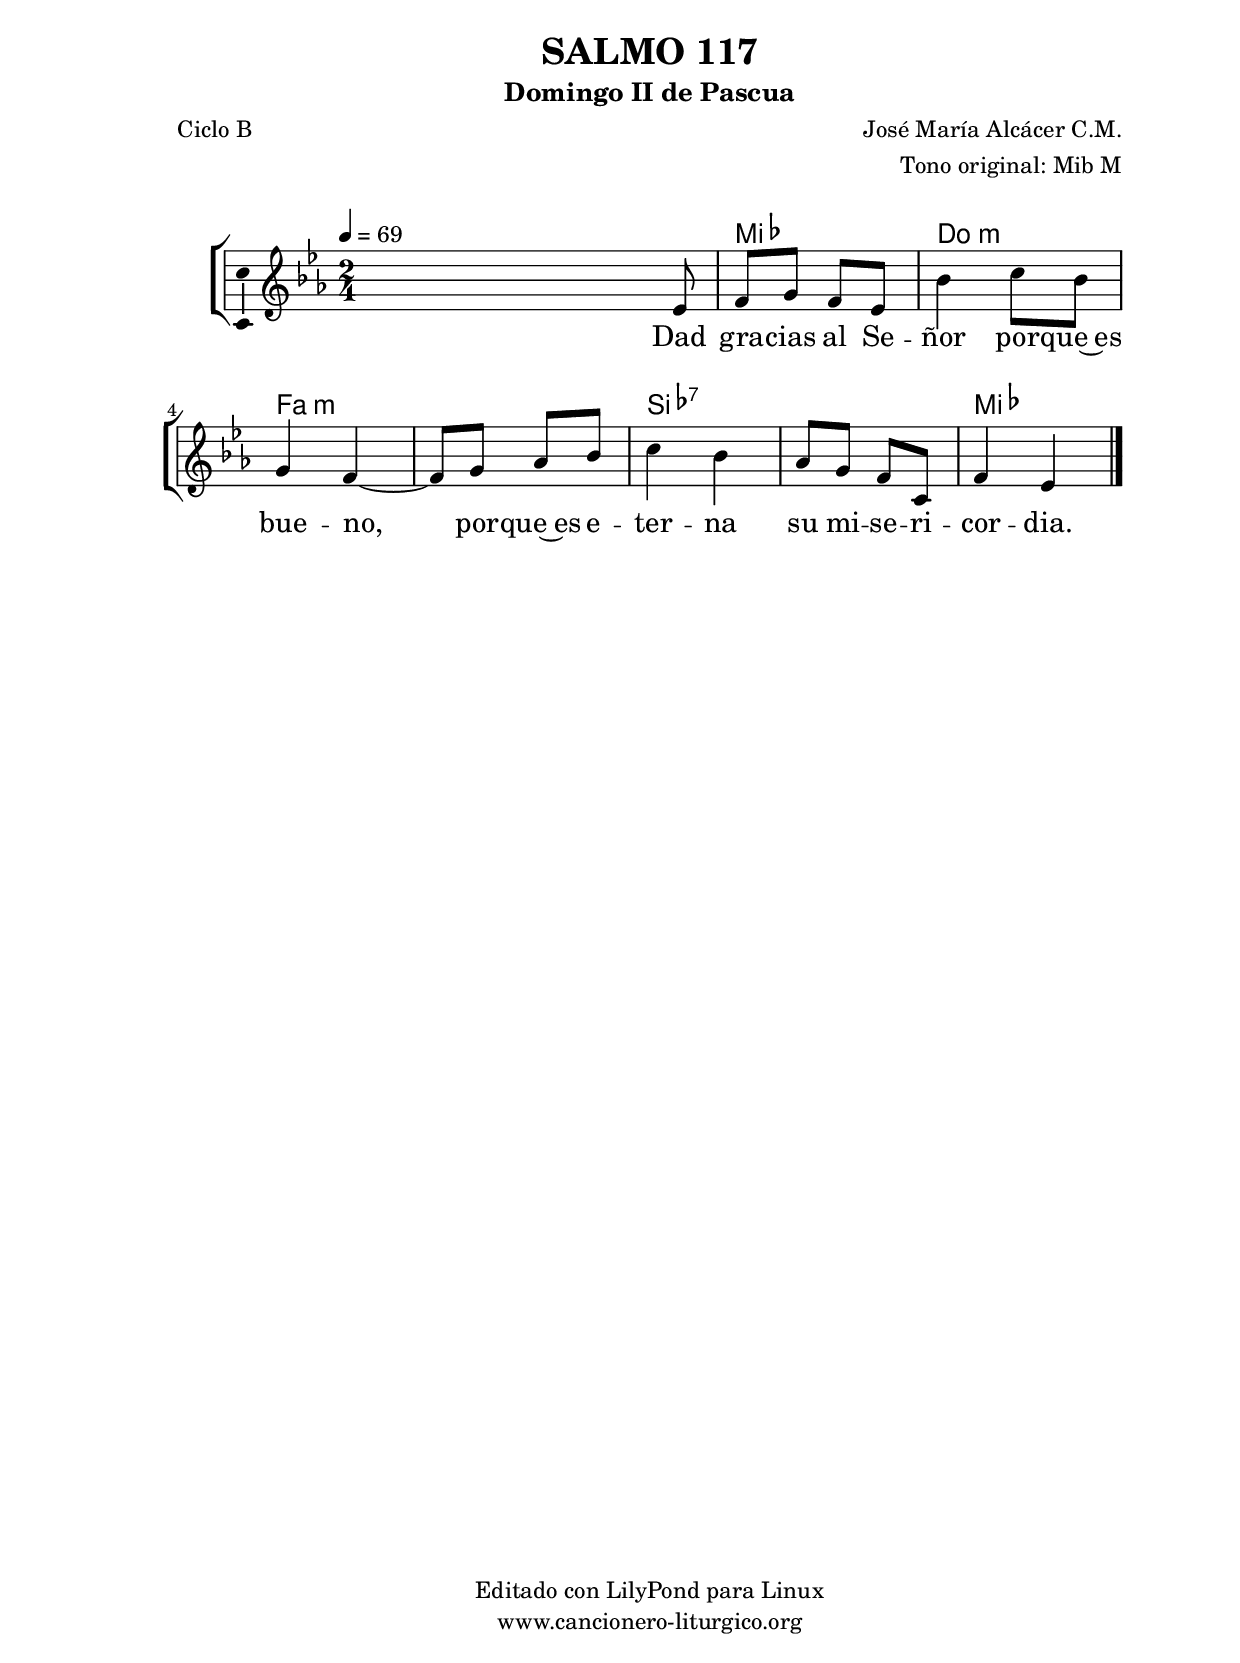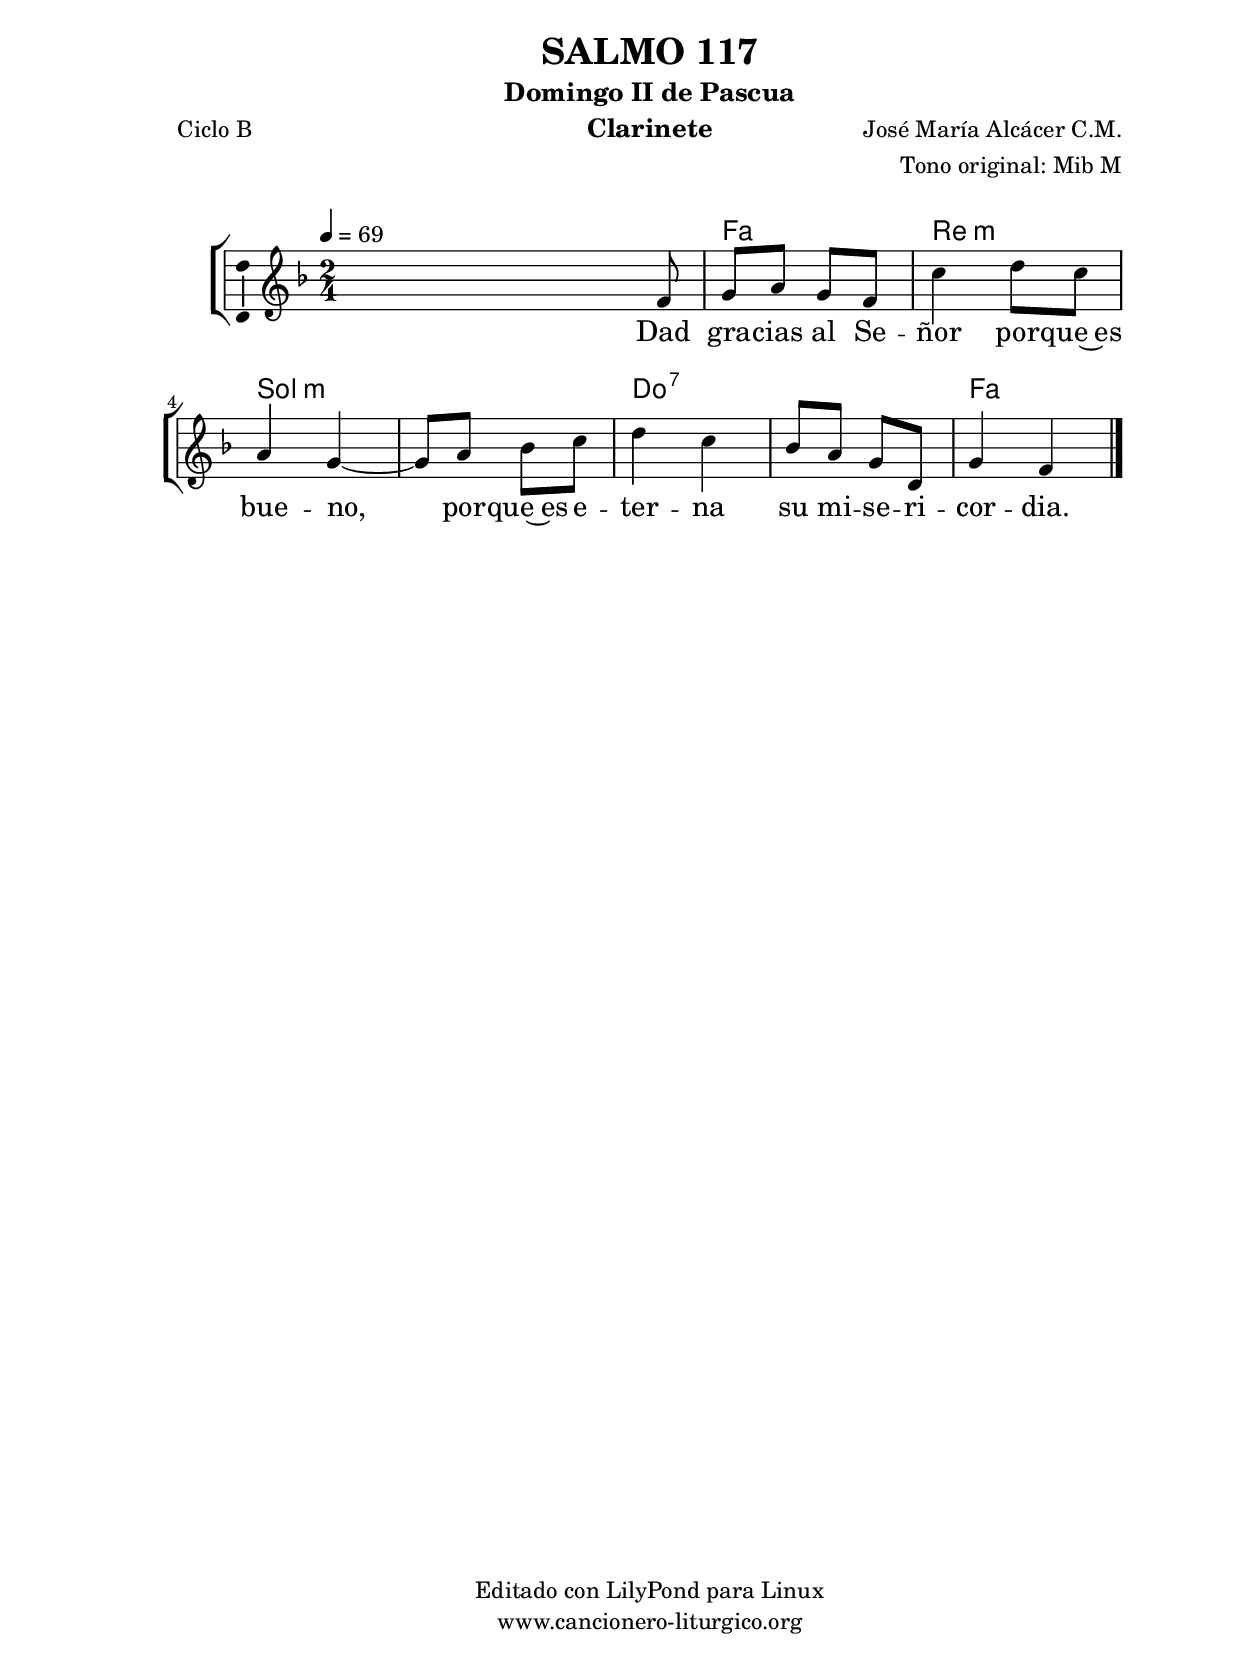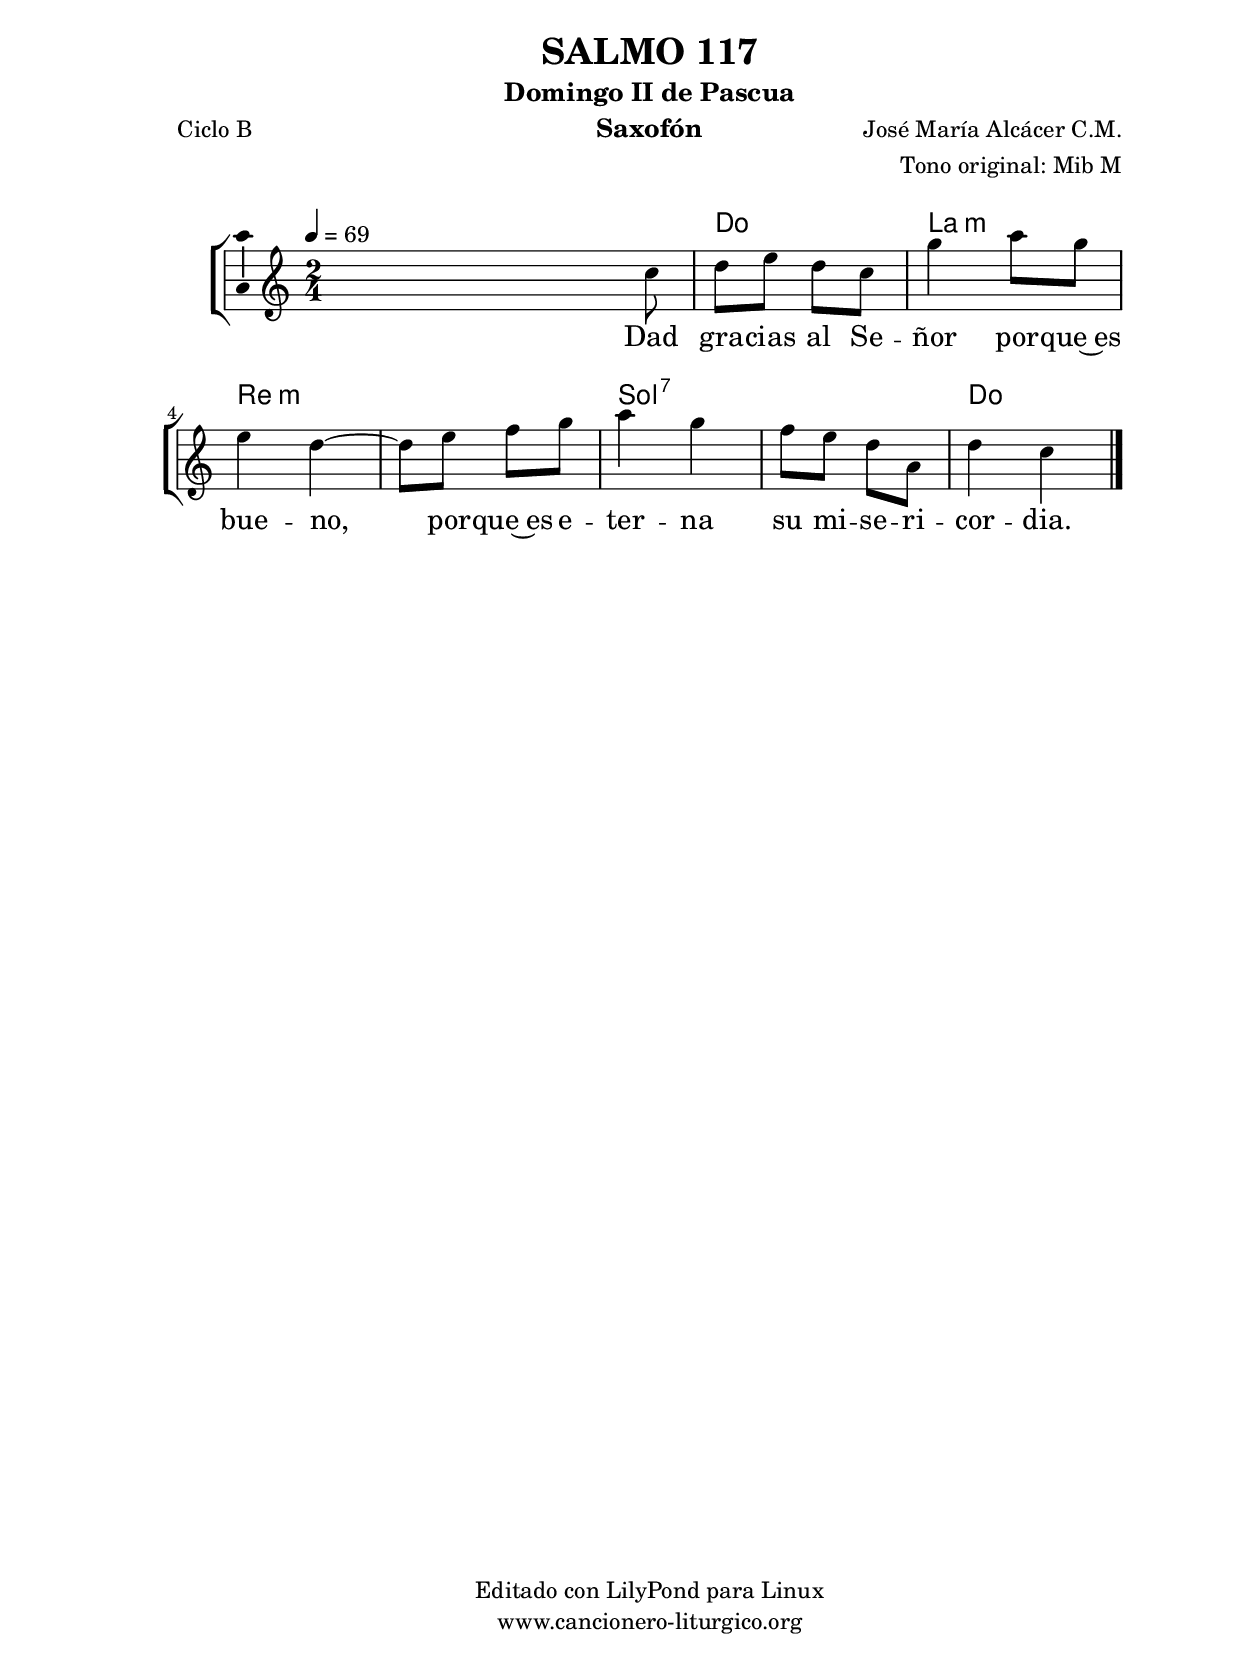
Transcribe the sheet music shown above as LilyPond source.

%
%para convertir .midi en .wav:
%timidity filename.midi -Ow -o finename.wav
%
%
%Para convertir de .wav a .mp3:
%lame -h -m j filename.wav
%
%
%para escuchar el midi:
%timidity nombrefichero.midi
%


%versión de lilypond para la que se ha escrito esta partitura:
\version "2.16.0"

	%Tamaño papel
	#(set-default-paper-size "a4")
	%Tamaño partitura
	#(set-global-staff-size 20)
	%No responde al pulsar sobre una nota
	#(ly:set-option 'point-and-click #f)

%parámetros del encabezamiento:
\header {
	title = "SALMO 117"
	subtitle = "Domingo II de Pascua"
	composer = "José María Alcácer C.M."
	poet = "Ciclo B"
	meter = ""
	arranger = "Tono original: Mib M"
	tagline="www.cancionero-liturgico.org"
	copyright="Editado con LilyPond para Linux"
	}

%parámetros asociados al papel:
\paper  {
	oddHeaderMarkup = \markup {\fill-line { \on-the-fly #not-first-page \fromproperty #'header:title \on-the-fly #not-first-page \fromproperty #'header:composer }}
	evenHeaderMarkup = \markup {\fill-line { \fromproperty #'header:composer \fromproperty #'header:title }}
	#(set-paper-size "a4")
	print-page-number = ##f
	first-page-number = 1
	print-first-page-number = ##f
%	head-separation = 3.0 \cm
	top-margin = 2.0 \cm
	bottom-margin = 0.5\cm
%%%	bottom-margin = -1.0\cm
	left-margin = 3.0 \cm
	line-width = 16.0 \cm 
	indent = 8\mm
	interscoreline = 2.\mm
	between-system-space = 15\mm
%	para que las partituras no llenen la hoja:
	ragged-bottom = ##t
%	idem para la última hoja:
	ragged-last-bottom = ##f
%	para que las partituras llenen el ancho del papel:
	ragged-last = ##f
	after-title-space = 2.5 \cm
%page-count=1
%system-count=8

	%Flexible Vertical Spacing
%	markup-markup-spacing =
%	#'((basic-distance . 15) (minimum-distance . 15) (padding . 3))
	markup-system-spacing =
	#'((basic-distance . 15) (minimum-distance . 15) (padding . 3))
	system-system-spacing =
	#'((basic-distance . 15) (minimum-distance . 15) (padding . 3))
	score-system-spacing =
	#'((basic-distance . 15) (minimum-distance . 15) (padding . 5))
%	top-system-spacing = % header
%	#'((basic-distance . 8) (minimum-distance . 0) (padding . 3))
%	top-markup-spacing =
%	#'((basic-distance . 20) (minimum-distance . 20) (padding . 3))
	last-bottom-spacing = % footer
	#'((basic-distance . 5) (minimum-distance . 5) (padding . 3))
%	score-markup-spacing =
%	#'((basic-distance . 16) (minimum-distance . 13) (padding . 3))

	}


%parámetros que afectan a toda la partitura:
global =  {
	%clave de sol (G):
	\clef G
	%armadura:
%	\transpose f a
	\key ees \major
	\tempo 4=69
	\set Score.tempoHideNote = ##f
	}


acordes = {
	\italianChords
	\chordmode {
%	\transpose f a
{

s2 ees2 c:m f:m f:m bes:7 bes:7 ees


	}
	}
}

melodia = 
%	\transpose f a
{
	\relative c'{
	\time 2/4

s4 s8 ees8
f8 g f ees
bes'4 c8 bes
g4 f~
f8 g aes bes
c4 bes
aes8 g f c
f4 ees

	\bar "|."
	}
	}


texto = \lyricmode {
Dad gra -- cias al Se -- ñor por -- que~es bue -- no,
por -- que~es e -- ter -- na su mi -- se -- ri -- cor -- dia.
	}


acordesStaff = \context ChordNames = acordesStaff <<
	\set chordChanges = ##t
	\acordes
	>>


vozStaff = \context Voice = vozStaff
\with {\consists "Ambitus_engraver"}
<<
%	\set Staff.instrumentName = ""
%	\set Staff.shortInstrumentName = ""
%	\set Staff.midiInstrument = #"clarinet"
%	\set Staff.midiInstrument = #"cello"
%	\set Staff.midiInstrument = #"flute"
	\set Staff.midiInstrument = #"electric guitar (jazz)"
%	\set Staff.midiInstrument = #"english horn"
%	\set Staff.midiInstrument = #"violin"
%	\set Staff.midiInstrument = #"glockenspiel"
	\set Staff.midiMinimumVolume = #0.7
	\set Staff.midiMaximumVolume = #0.9
	\global
	\melodia
	>>


textoStaff = \context Lyrics = textoStaff <<
	\lyricsto vozStaff \texto
	>>

\book {
	\score {
		\context ChoirStaff {
			\override StaffGroup.SystemStartBracket #'collapse-height = #1
			\override Score.SystemStartBar #'collapse-height = #1
			<<
			\acordesStaff
			\vozStaff
			\textoStaff
			>>
			}
		\layout {
	    		\context {
				\Lyrics
				\override LyricText #'font-size = #2
				}
	   		 \context {
				\Score
				%fontSize = #3
				\override StaffSymbol #'staff-space = #(magstep +3)
				%\override Beam #'thickness = #0.55
				%\override SpacingSpanner #'spacing-increment = #1.0
				%\override Slur #'height-limit = #1.5
				}
			}
		}
	\score {
		\unfoldRepeats
		\context ChoirStaff {
			<<
			\acordesStaff
			\vozStaff
			>>
			}
		\midi {
	  		\context {
	  			\Score
				tempoWholesPerMinute = #(ly:make-moment 70 4)
				}
			}
		}
	}

%Partitura para clarinete
#(define output-suffix "C")
\book {
	\header{
		instrument = "Clarinete"
		}
	\score {
		\context ChoirStaff {
			\override StaffGroup.SystemStartBracket #'collapse-height = #1
			\override Score.SystemStartBar #'collapse-height = #1
\transpose c d
			<<
			\acordesStaff
			\vozStaff
			\textoStaff
			>>
			}
		\layout {
	    		\context {
				\Lyrics
				\override LyricText #'font-size = #2
				}
	   		 \context {
				\Score
				%fontSize = #3
				\override StaffSymbol #'staff-space = #(magstep +3)
				%\override Beam #'thickness = #0.55
				%\override SpacingSpanner #'spacing-increment = #1.0
				%\override Slur #'height-limit = #1.5
				}
			}
		}
	}

%Partitura para saxofón
#(define output-suffix "S")
\book {
	\header{
		instrument = "Saxofón"
		}
	\score {
		\context ChoirStaff {
			\override StaffGroup.SystemStartBracket #'collapse-height = #1
			\override Score.SystemStartBar #'collapse-height = #1
\transpose c a
			<<
			\acordesStaff
			\vozStaff
			\textoStaff
			>>
			}
		\layout {
	    		\context {
				\Lyrics
				\override LyricText #'font-size = #2
				}
	   		 \context {
				\Score
				%fontSize = #3
				\override StaffSymbol #'staff-space = #(magstep +3)
				%\override Beam #'thickness = #0.55
				%\override SpacingSpanner #'spacing-increment = #1.0
				%\override Slur #'height-limit = #1.5
				}
			}
		}
	}

